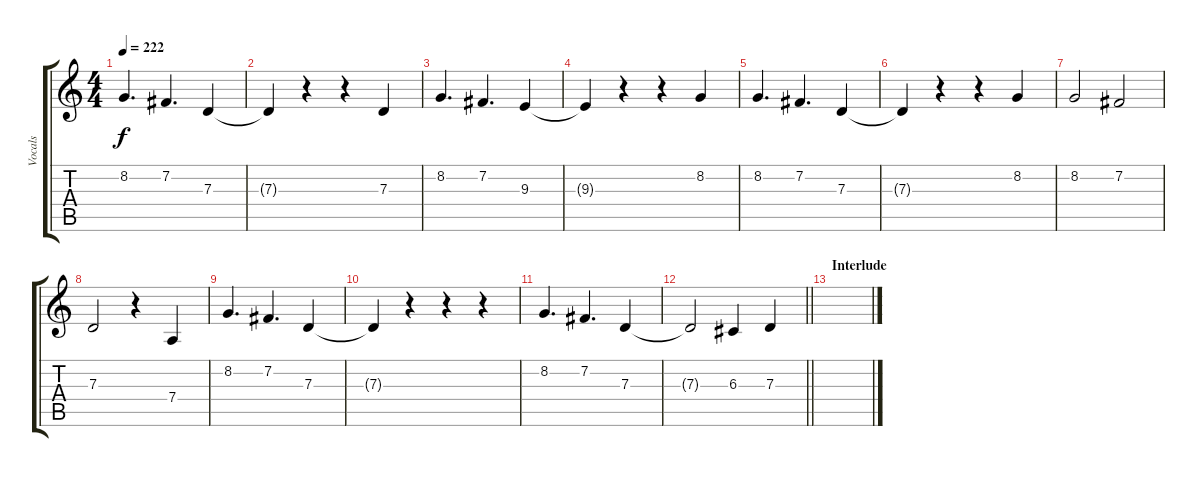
\track ("Vocals" "Vocals") {instrument altosax}
\staff {score tabs}
\tuning (E4 B3 G3 D3 A2 E2) {hide}
\ts (4 4)
\tempo 222
\clef g2
\ks c
8.2.4{d dy f} 7.2.4{d} 7.3.4 |
7.3{t}.4 r.4 r.4 7.3.4 |
8.2.4{d} 7.2.4{d} 9.3.4 |
9.3{t}.4 r.4 r.4 8.2.4 |
8.2.4{d} 7.2.4{d} 7.3.4 |
7.3{t}.4 r.4 r.4 8.2.4 |
8.2.2 7.2.2 |
7.3.2 r.4 7.4.4 |
8.2.4{d} 7.2.4{d} 7.3.4 |
7.3{t}.4 r.4 r.4 r.4 |
8.2.4{d} 7.2.4{d} 7.3.4 |
\barLineRight lightlight
7.3{t}.2 6.3.4 7.3.4 |
\section ("" "Interlude")
